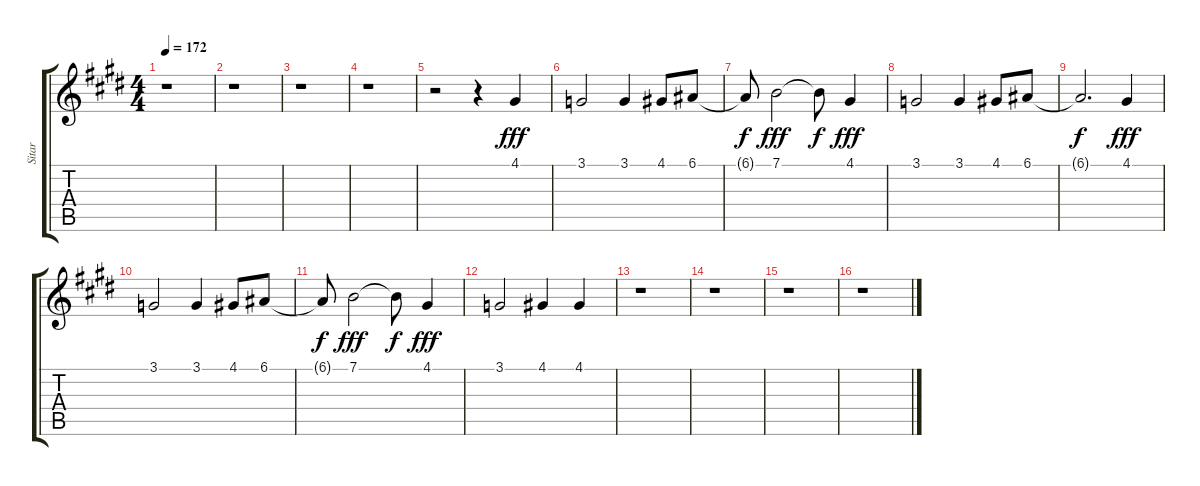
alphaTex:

\track ("Sitar" "Sitar") {instrument sitar}
\staff {score tabs}
\tuning (E4 B3 G3 D3 A2 E2) {hide}
\ts (4 4)
\tempo 172
\clef g2
\ks e
r.1{dy fff} |
r.1 |
r.1 |
r.1 |
r.2 r.4 4.1.4 |
3.1.2 3.1.4 4.1.8 6.1.8 |
6.1{t}.8{dy f} 7.1.2{dy fff} 7.1{t}.8{dy f} 4.1.4{dy fff} |
3.1.2 3.1.4 4.1.8 6.1.8 |
6.1{t}.2{d dy f} 4.1.4{dy fff} |
3.1.2 3.1.4 4.1.8 6.1.8 |
6.1{t}.8{dy f} 7.1.2{dy fff} 7.1{t}.8{dy f} 4.1.4{dy fff} |
3.1.2 4.1.4 4.1.4 |
r.1 |
r.1 |
r.1 |
r.1
